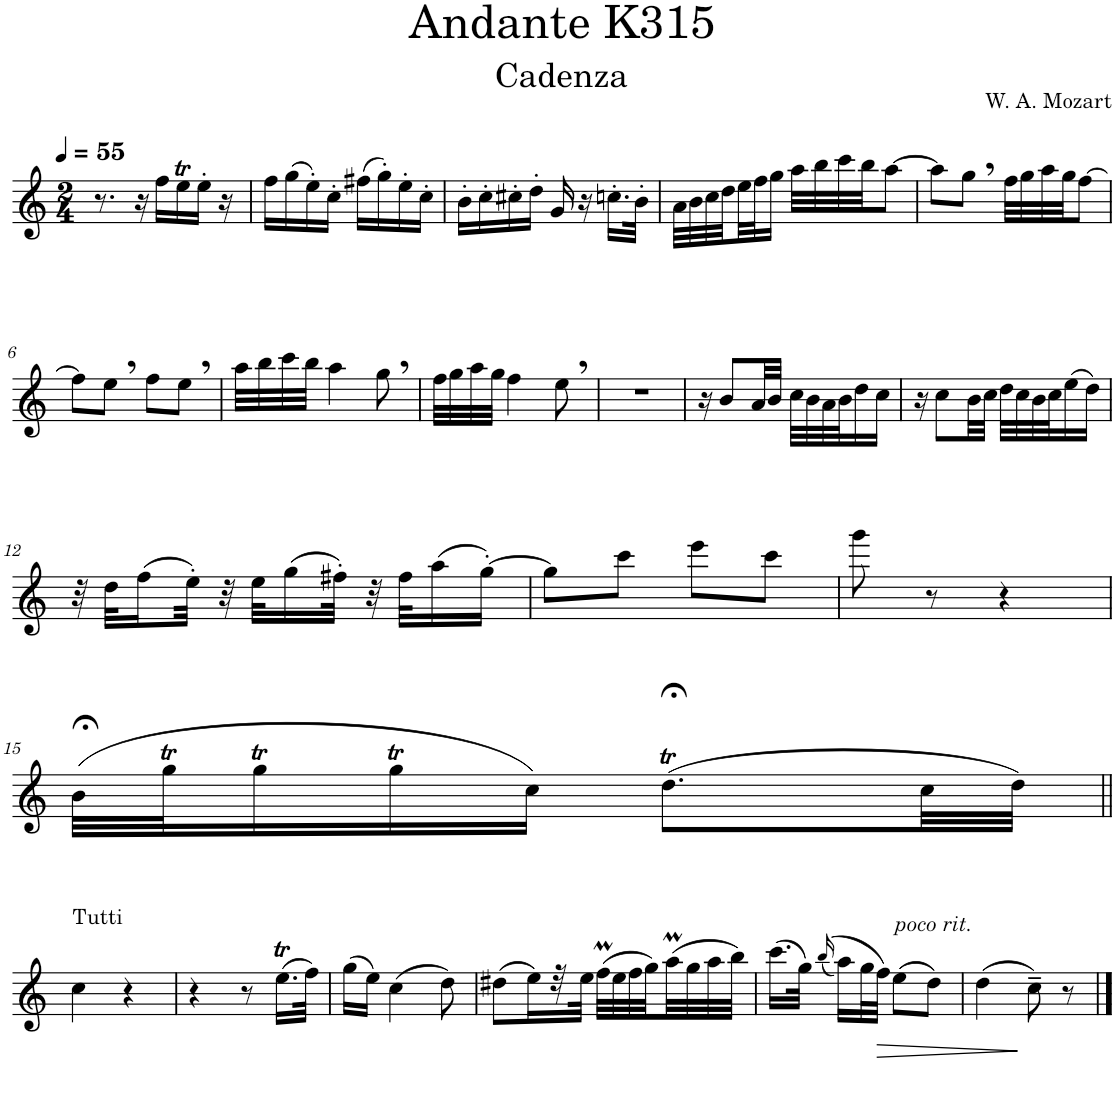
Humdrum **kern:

**kern	**dynam
*part1	*part1
*staff1	*staff1
*I"Flute	*
*I'Fl.	*
*clefG2	*
*k[]	*
*M2/4	*
*MM55	*
=1	=1
8.r	.
16r	.
16ff\LL	.
16eet\	.
16ee'\JJ	.
16r	.
=2	=2
16ff\LL	.
(16gg\	.
16ee'\)	.
16cc'\JJ	.
(16ff#X\LL	.
16gg'\)	.
16ee'\	.
16cc'\JJ	.
=3	=3
16b'\LL	.
16cc'\	.
16cc#X'\	.
16dd'\JJ	.
16g/	.
16r	.
16.ccn'\LL	.
32b'\JJk	.
=4	=4
32a\LLL	.
32b\	.
32cc\	.
32dd\	.
32ee\	.
32ff\J	.
16gg\JJ	.
32aa\LLL	.
32bb\	.
32ccc\	.
32bb\JJ	.
[8aa\J	.
=5	=5
8aa\L]	.
8gg,\J	.
32ff\LLL	.
32gg\	.
32aa\	.
32gg\JJ	.
[8ff\J	.
!!LO:LB:g=z
=6	=6
8ff\L]	.
8ee,\J	.
8ff\L	.
8ee,\J	.
=7	=7
32aa\LLL	.
32bb\	.
32ccc\	.
32bb\JJJ	.
4aa\	.
8gg,\	.
=8	=8
32ff\LLL	.
32gg\	.
32aa\	.
32gg\JJJ	.
4ff\	.
8ee,\	.
=9	=9
2r	.
=10	=10
16r	.
8b/L	.
32a/LL	.
32b/JJJ	.
32cc\LLL	.
32b\	.
32a\	.
32b\J	.
16dd\	.
16cc\JJ	.
=11	=11
16r	.
8cc\L	.
32b\LL	.
32cc\JJJ	.
32dd\LLL	.
32cc\	.
32b\	.
32cc\J	.
(16ee\	.
16dd\JJ)	.
!!LO:LB:g=z
=12	=12
32r	.
32dd\KLL	.
(16ff\	.
32ee'\JJk)	.
32r	.
32ee\KLL	.
(16gg\	.
32ff#X'\JJk)	.
32r	.
32ff#\KLL	.
(16aa\	.
[16gg'\JJ)	.
=13	=13
8gg\L]	.
8ccc\J	.
8eee\L	.
8ccc\J	.
=14	=14
8ggg\	.
8r	.
4r	.
!!LO:LB:g=z
=15	=15
(32b;<\LLL	.
32ggT\J	.
16ggT\	.
16ggT\	.
16cc\JJ)	.
(8.dd;<T\L	.
32cc\LL	.
32dd\JJJ)	.
!!LO:LB:g=z
=1||	=1||
!LO:TX:a:t=Tutti	!
4cc\	.
4r	.
=2	=2
4r	.
8r	.
(16.eet\LL	.
32ff\JJk)	.
=3	=3
(16gg\LL	.
16ee\JJ)	.
(4cc\	.
8dd\)	.
=4	=4
(8dd#X\L	.
16ee\L)	.
32r	.
32ee\JJJ	.
(32ffM\LLL	.
32ee\	.
32ff\	.
32gg\)	.
(32aaM\	.
32gg\	.
32aa\	.
32bb\JJJ)	.
=5	=5
(16.ccc\LL	.
32gg\JJk)	.
((>16qbb/	.
16aa\LL)	.
32gg\L	.
!	!LO:HP:b
32ff\JJJ)	>
!LO:TX:a:i:t=poco rit.	!
(8ee\L	.
8dd\J)	.
=6	=6
(4dd\	.
8cc~\)	]
8r	.
==	==
*-	*-
